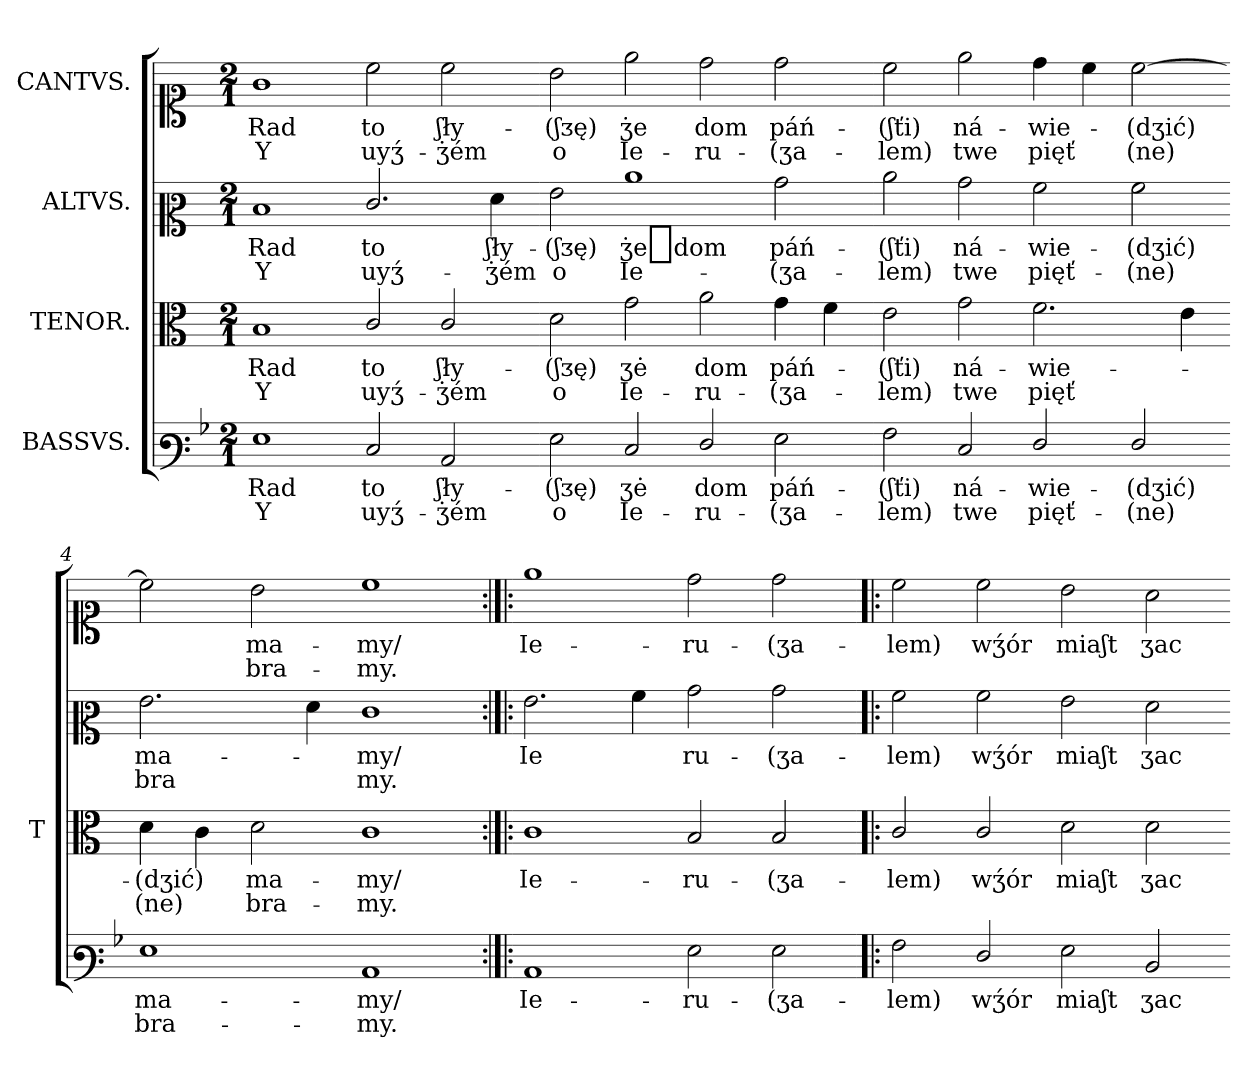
**kern	**text	**text	**kern	**text	**text	**kern	**text	**text	**kern	**text	**text
*part4	*part4	*part4	*part3	*part3	*part3	*part2	*part2	*part2	*part1	*part1	*part1
*staff4	*staff4	*staff4	*staff3	*staff3	*staff3	*staff2	*staff2	*staff2	*staff1	*staff1	*staff1
*I"BASSVS.	*	*	*I"TENOR.	*	*	*I"ALTVS.	*	*	*I"CANTVS.	*	*
*	*	*	*I'T	*	*	*	*	*	*	*	*
*clefF3	*	*	*clefC3	*	*	*clefC2	*	*	*clefC1	*	*
*k[b-]	*	*	*k[]	*	*	*k[]	*	*	*k[]	*	*
*	*	*	*C:	*	*	*C:	*	*	*C:	*	*
*M2/1	*	*	*M2/1	*	*	*M2/1	*	*	*M2/1	*	*
*MM300	*	*	*MM300	*	*	*MM300	*	*	*MM300	*	*
=1	=1	=1	=1	=1	=1	=1	=1	=1	=1	=1	=1
1G	Rad	Y	1B	Rad	Y	1d	Rad	Y	1g	Rad	Y
2E	to	uyʒ́-	2c/	to	uyʒ́-	2.e/	to	uyʒ́-	2cc	to	uyʒ́-
2C	ʃły-	-ʒ̇ém	2c/	ʃły-	-ʒ̇ém	.	.	.	2cc	ʃły-	-ʒ̇ém
.	.	.	.	.	.	4f	ʃły-	-ʒ̇ém	.	.	.
=2-	=2-	=2-	=2-	=2-	=2-	=2-	=2-	=2-	=2-	=2-	=2-
2G	-(ʃᴣę)	o	2d	-(ʃᴣę)	o	2g	-(ʃᴣę)	o	2b	-(ʃᴣę)	o
2E	ʒė	Ie-	2g	ʒė	Ie-	1cc	ʒ̇e_dom	Ie-	2ee	ʒ̇e	Ie-
2F/	dom	-ru-	2a	dom	-ru-	.	.	.	2dd	dom	-ru-
2G	páń-	-(ӡa-	4g	páń-	-(ӡa-	2b	páń-	-(ӡa-	2dd	páń-	-(ӡa-
.	.	.	4f	.	.	.	.	.	.	.	.
=3-	=3-	=3-	=3-	=3-	=3-	=3-	=3-	=3-	=3-	=3-	=3-
2A	-(ʃťi)	-lem)	2e	-(ʃťi)	lem)	2cc	-(ʃťi)	-lem)	2cc	-(ʃťi)	-lem)
2E	ná-	twe	2g	ná-	twe	2b	ná-	twe	2ee	ná-	twe
2F/	-wie-	pięť-	2.f	-wie-	pięť	2a	-wie-	pięť-	4dd	-wie-	pięť
.	.	.	.	.	.	.	.	.	4cc	.	.
2F/	-(dӡić)	-(ne)	.	.	.	2a	-(dӡić)	-(ne)	[2cc	-(dӡić)	(ne)
.	.	.	4e	.	.	.	.	.	.	.	.
=4-	=4-	=4-	=4-	=4-	=4-	=4-	=4-	=4-	=4-	=4-	=4-
1G	ma-	bra-	4d	-(dӡić)	(ne)	2.g	ma-	bra	2cc]	.	.
.	.	.	4c	.	.	.	.	.	.	.	.
.	.	.	2d	ma-	bra-	.	.	.	2b	ma-	bra-
.	.	.	.	.	.	4f	.	.	.	.	.
1C	-my/	-my.	1c	-my/	-my.	1e	-my/	my.	1cc	-my/	-my.
=:|!:	=:|!:	=:|!:	=:|!:	=:|!:	=:|!:	=:|!:	=:|!:	=:|!:	=:|!:	=:|!:	=:|!:
1C	Ie-	.	1c	Ie-	.	2.g	Ie	.	1ee	Ie-	.
.	.	.	.	.	.	4a	.	.	.	.	.
2G	-ru-	.	2B	-ru-	.	2b	ru-	.	2dd	-ru-	.
2G	-(ӡa-	.	2B	-(ӡa-	.	2b	-(ӡa-	.	2dd	-(ӡa-	.
=6-	=6-	=6-	=6-	=6-	=6-	=6-	=6-	=6-	=6-	=6-	=6-
2A	-lem)	.	2c/	-lem)	.	2a	-lem)	.	2cc	-lem)	.
2F/	wʒ́ór	.	2c/	wʒ́ór	.	2a	wʒ́ór	.	2cc	wʒ́ór	.
2G	miaʃt	.	2d	miaʃt	.	2g	miaʃt	.	2b	miaʃt	.
2D	ӡac-	.	2d	ӡac-	.	2f	ӡac-	.	2a	ӡac-	.
=-	=-	=-	=-	=-	=-	=-	=-	=-	=-	=-	=-
*-	*-	*-	*-	*-	*-	*-	*-	*-	*-	*-	*-
